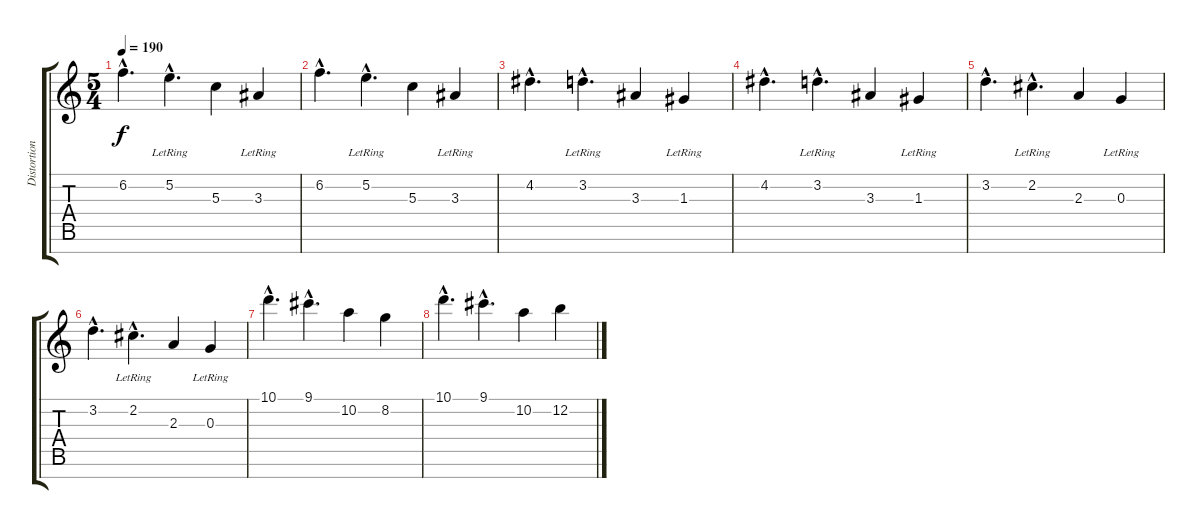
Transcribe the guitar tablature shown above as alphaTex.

\track ("Distortion Guitar 1" "Distortion") {instrument distortionguitar}
\staff {score tabs}
\tuning (E4 B3 G3 D3 A2 E2 B1) {hide}
\ts (5 4)
\tempo 190
\clef g2
\ks c
6.2{hac}.4{d dy f} 5.2{hac lr}.4{d} 5.3.4 3.3{lr}.4 |
6.2{hac}.4{d} 5.2{hac lr}.4{d} 5.3.4 3.3{lr}.4 |
4.2{hac}.4{d} 3.2{hac lr}.4{d} 3.3.4 1.3{lr}.4 |
4.2{hac}.4{d} 3.2{hac lr}.4{d} 3.3.4 1.3{lr}.4 |
3.2{hac}.4{d} 2.2{hac lr}.4{d} 2.3.4 0.3{lr}.4 |
3.2{hac}.4{d} 2.2{hac lr}.4{d} 2.3.4 0.3{lr}.4 |
10.1{hac}.4{d} 9.1{hac}.4{d} 10.2.4 8.2.4 |
10.1{hac}.4{d} 9.1{hac}.4{d} 10.2.4 12.2.4
